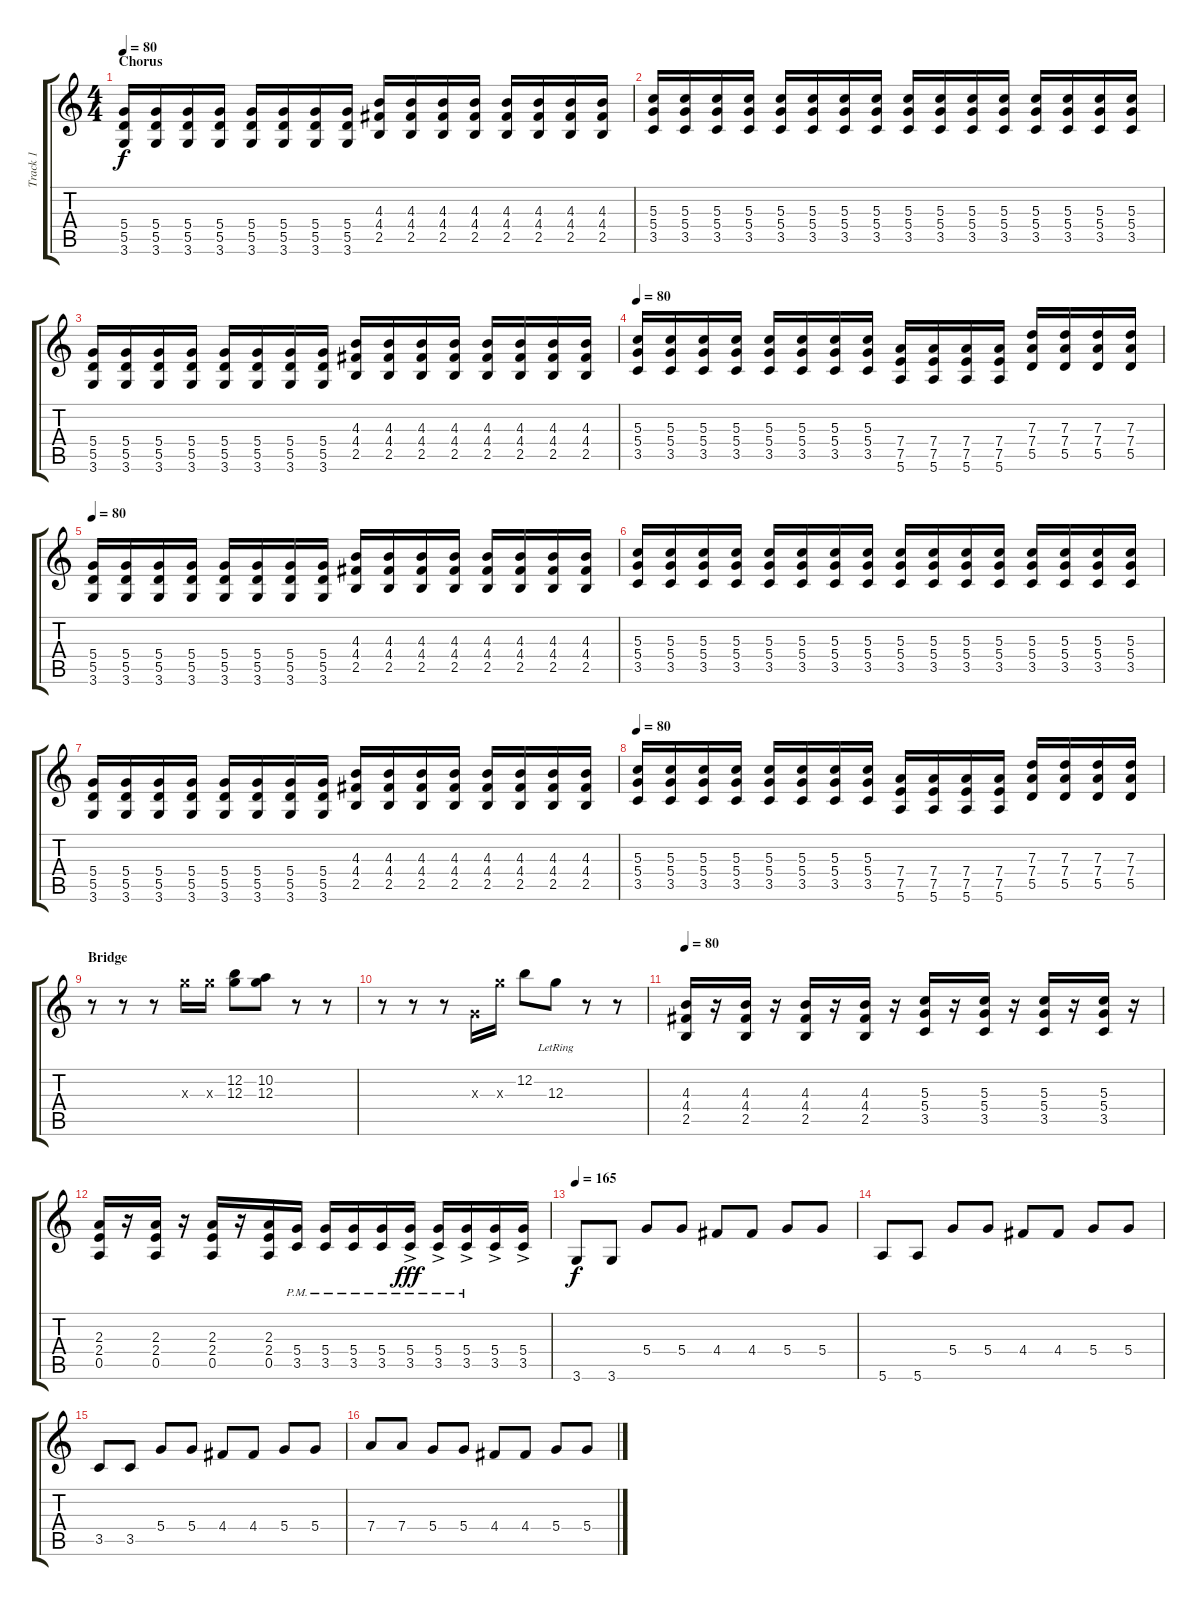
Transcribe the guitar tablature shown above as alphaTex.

\track ("Track 1" "Track 1") {instrument distortionguitar}
\staff {score tabs}
\tuning (E4 B3 G3 D3 A2 E2) {hide}
\ts (4 4)
\section ("" "Chorus")
\tempo 80
\clef g2
\ks c
(5.4 5.5 3.6).16{dy f} (5.4 5.5 3.6).16 (5.4 5.5 3.6).16 (5.4 5.5 3.6).16 (5.4 5.5 3.6).16 (5.4 5.5 3.6).16 (5.4 5.5 3.6).16 (5.4 5.5 3.6).16 (4.3 4.4 2.5).16 (4.3 4.4 2.5).16 (4.3 4.4 2.5).16 (4.3 4.4 2.5).16 (4.3 4.4 2.5).16 (4.3 4.4 2.5).16 (4.3 4.4 2.5).16 (4.3 4.4 2.5).16 |
(5.3 5.4 3.5).16 (5.3 5.4 3.5).16 (5.3 5.4 3.5).16 (5.3 5.4 3.5).16 (5.3 5.4 3.5).16 (5.3 5.4 3.5).16 (5.3 5.4 3.5).16 (5.3 5.4 3.5).16 (5.3 5.4 3.5).16 (5.3 5.4 3.5).16 (5.3 5.4 3.5).16 (5.3 5.4 3.5).16 (5.3 5.4 3.5).16 (5.3 5.4 3.5).16 (5.3 5.4 3.5).16 (5.3 5.4 3.5).16 |
(5.4 5.5 3.6).16 (5.4 5.5 3.6).16 (5.4 5.5 3.6).16 (5.4 5.5 3.6).16 (5.4 5.5 3.6).16 (5.4 5.5 3.6).16 (5.4 5.5 3.6).16 (5.4 5.5 3.6).16 (4.3 4.4 2.5).16 (4.3 4.4 2.5).16 (4.3 4.4 2.5).16 (4.3 4.4 2.5).16 (4.3 4.4 2.5).16 (4.3 4.4 2.5).16 (4.3 4.4 2.5).16 (4.3 4.4 2.5).16 |
\tempo 80
(5.3 5.4 3.5).16 (5.3 5.4 3.5).16 (5.3 5.4 3.5).16 (5.3 5.4 3.5).16 (5.3 5.4 3.5).16 (5.3 5.4 3.5).16 (5.3 5.4 3.5).16 (5.3 5.4 3.5).16 (7.4 7.5 5.6).16 (7.4 7.5 5.6).16 (7.4 7.5 5.6).16 (7.4 7.5 5.6).16 (7.3 7.4 5.5).16 (7.3 7.4 5.5).16 (7.3 7.4 5.5).16 (7.3 7.4 5.5).16 |
\tempo 80
(5.4 5.5 3.6).16 (5.4 5.5 3.6).16 (5.4 5.5 3.6).16 (5.4 5.5 3.6).16 (5.4 5.5 3.6).16 (5.4 5.5 3.6).16 (5.4 5.5 3.6).16 (5.4 5.5 3.6).16 (4.3 4.4 2.5).16 (4.3 4.4 2.5).16 (4.3 4.4 2.5).16 (4.3 4.4 2.5).16 (4.3 4.4 2.5).16 (4.3 4.4 2.5).16 (4.3 4.4 2.5).16 (4.3 4.4 2.5).16 |
(5.3 5.4 3.5).16 (5.3 5.4 3.5).16 (5.3 5.4 3.5).16 (5.3 5.4 3.5).16 (5.3 5.4 3.5).16 (5.3 5.4 3.5).16 (5.3 5.4 3.5).16 (5.3 5.4 3.5).16 (5.3 5.4 3.5).16 (5.3 5.4 3.5).16 (5.3 5.4 3.5).16 (5.3 5.4 3.5).16 (5.3 5.4 3.5).16 (5.3 5.4 3.5).16 (5.3 5.4 3.5).16 (5.3 5.4 3.5).16 |
(5.4 5.5 3.6).16 (5.4 5.5 3.6).16 (5.4 5.5 3.6).16 (5.4 5.5 3.6).16 (5.4 5.5 3.6).16 (5.4 5.5 3.6).16 (5.4 5.5 3.6).16 (5.4 5.5 3.6).16 (4.3 4.4 2.5).16 (4.3 4.4 2.5).16 (4.3 4.4 2.5).16 (4.3 4.4 2.5).16 (4.3 4.4 2.5).16 (4.3 4.4 2.5).16 (4.3 4.4 2.5).16 (4.3 4.4 2.5).16 |
\tempo 80
(5.3 5.4 3.5).16 (5.3 5.4 3.5).16 (5.3 5.4 3.5).16 (5.3 5.4 3.5).16 (5.3 5.4 3.5).16 (5.3 5.4 3.5).16 (5.3 5.4 3.5).16 (5.3 5.4 3.5).16 (7.4 7.5 5.6).16 (7.4 7.5 5.6).16 (7.4 7.5 5.6).16 (7.4 7.5 5.6).16 (7.3 7.4 5.5).16 (7.3 7.4 5.5).16 (7.3 7.4 5.5).16 (7.3 7.4 5.5).16 |
\section ("" "Bridge")
r.8 r.8 r.8 12.3{x}.16 12.3{x}.16 (12.2 12.3).8 (10.2 12.3).8 r.8 r.8 |
r.8 r.8 r.8 0.3{x}.16 12.3{x}.16 12.2.8 12.3{lr}.8 r.8 r.8 |
\tempo 80
(4.3 4.4 2.5).16 r.16 (4.3 4.4 2.5).16 r.16 (4.3 4.4 2.5).16 r.16 (4.3 4.4 2.5).16 r.16 (5.3 5.4 3.5).16 r.16 (5.3 5.4 3.5).16 r.16 (5.3 5.4 3.5).16 r.16 (5.3 5.4 3.5).16 r.16 |
(2.3 2.4 0.5).16 r.16 (2.3 2.4 0.5).16 r.16 (2.3 2.4 0.5).16 r.16 (2.3 2.4 0.5).16 (5.4{pm} 3.5).16 (5.4{pm} 3.5).16 (5.4{pm} 3.5).16 (5.4{pm} 3.5).16 (5.4{ac pm} 3.5).16{dy fff} (5.4{ac pm} 3.5).16 (5.4{ac} 3.5{pm}).16 (5.4{ac} 3.5).16 (5.4 3.5{ac}).16 |
\tempo 165
3.6.8{dy f} 3.6.8 5.4.8 5.4.8 4.4.8 4.4.8 5.4.8 5.4.8 |
5.6.8 5.6.8 5.4.8 5.4.8 4.4.8 4.4.8 5.4.8 5.4.8 |
3.5.8 3.5.8 5.4.8 5.4.8 4.4.8 4.4.8 5.4.8 5.4.8 |
7.4.8 7.4.8 5.4.8 5.4.8 4.4.8 4.4.8 5.4.8 5.4.8
